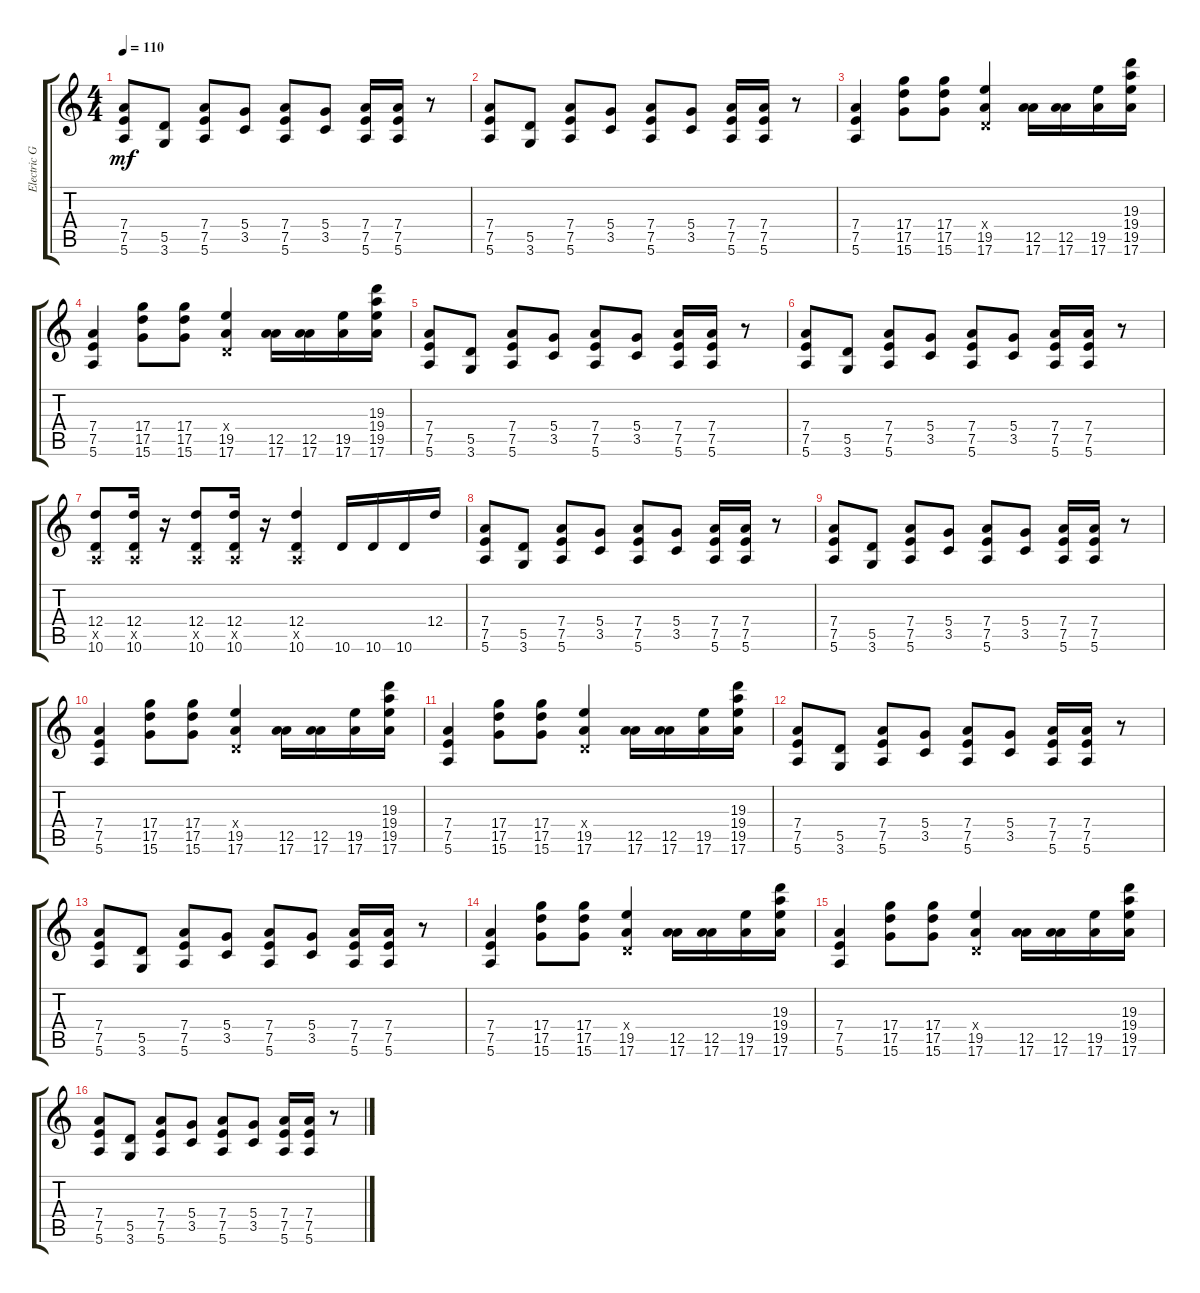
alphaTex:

\track ("Electric Guitar 1" "Electric G") {instrument distortionguitar}
\staff {score tabs}
\tuning (E4 B3 G3 D3 A2 E2) {hide}
\ts (4 4)
\tempo 110
\clef g2
\ks c
(7.4 7.5 5.6).8{dy mf} (5.5 3.6).8 (7.4 7.5 5.6).8 (5.4 3.5).8 (7.4 7.5 5.6).8 (5.4 3.5).8 (7.4 7.5 5.6).16 (7.4 7.5 5.6).16 r.8 |
(7.4 7.5 5.6).8 (5.5 3.6).8 (7.4 7.5 5.6).8 (5.4 3.5).8 (7.4 7.5 5.6).8 (5.4 3.5).8 (7.4 7.5 5.6).16 (7.4 7.5 5.6).16 r.8 |
(7.4 7.5 5.6).4 (17.4 17.5 15.6).8 (17.4 17.5 15.6).8 (0.4{x} 19.5 17.6).4 (12.5 17.6).16 (12.5 17.6).16 (19.5 17.6).16 (19.3 19.4 19.5 17.6).16 |
(7.4 7.5 5.6).4 (17.4 17.5 15.6).8 (17.4 17.5 15.6).8 (0.4{x} 19.5 17.6).4 (12.5 17.6).16 (12.5 17.6).16 (19.5 17.6).16 (19.3 19.4 19.5 17.6).16 |
(7.4 7.5 5.6).8 (5.5 3.6).8 (7.4 7.5 5.6).8 (5.4 3.5).8 (7.4 7.5 5.6).8 (5.4 3.5).8 (7.4 7.5 5.6).16 (7.4 7.5 5.6).16 r.8 |
(7.4 7.5 5.6).8 (5.5 3.6).8 (7.4 7.5 5.6).8 (5.4 3.5).8 (7.4 7.5 5.6).8 (5.4 3.5).8 (7.4 7.5 5.6).16 (7.4 7.5 5.6).16 r.8 |
(12.4 0.5{x} 10.6).8 (12.4 0.5{x} 10.6).16 r.16 (12.4 0.5{x} 10.6).8 (12.4 0.5{x} 10.6).16 r.16 (12.4 0.5{x} 10.6).4 10.6.16 10.6.16 10.6.16 12.4.16 |
(7.4 7.5 5.6).8 (5.5 3.6).8 (7.4 7.5 5.6).8 (5.4 3.5).8 (7.4 7.5 5.6).8 (5.4 3.5).8 (7.4 7.5 5.6).16 (7.4 7.5 5.6).16 r.8 |
(7.4 7.5 5.6).8 (5.5 3.6).8 (7.4 7.5 5.6).8 (5.4 3.5).8 (7.4 7.5 5.6).8 (5.4 3.5).8 (7.4 7.5 5.6).16 (7.4 7.5 5.6).16 r.8 |
(7.4 7.5 5.6).4 (17.4 17.5 15.6).8 (17.4 17.5 15.6).8 (0.4{x} 19.5 17.6).4 (12.5 17.6).16 (12.5 17.6).16 (19.5 17.6).16 (19.3 19.4 19.5 17.6).16 |
(7.4 7.5 5.6).4 (17.4 17.5 15.6).8 (17.4 17.5 15.6).8 (0.4{x} 19.5 17.6).4 (12.5 17.6).16 (12.5 17.6).16 (19.5 17.6).16 (19.3 19.4 19.5 17.6).16 |
(7.4 7.5 5.6).8 (5.5 3.6).8 (7.4 7.5 5.6).8 (5.4 3.5).8 (7.4 7.5 5.6).8 (5.4 3.5).8 (7.4 7.5 5.6).16 (7.4 7.5 5.6).16 r.8 |
(7.4 7.5 5.6).8 (5.5 3.6).8 (7.4 7.5 5.6).8 (5.4 3.5).8 (7.4 7.5 5.6).8 (5.4 3.5).8 (7.4 7.5 5.6).16 (7.4 7.5 5.6).16 r.8 |
(7.4 7.5 5.6).4 (17.4 17.5 15.6).8 (17.4 17.5 15.6).8 (0.4{x} 19.5 17.6).4 (12.5 17.6).16 (12.5 17.6).16 (19.5 17.6).16 (19.3 19.4 19.5 17.6).16 |
(7.4 7.5 5.6).4 (17.4 17.5 15.6).8 (17.4 17.5 15.6).8 (0.4{x} 19.5 17.6).4 (12.5 17.6).16 (12.5 17.6).16 (19.5 17.6).16 (19.3 19.4 19.5 17.6).16 |
(7.4 7.5 5.6).8 (5.5 3.6).8 (7.4 7.5 5.6).8 (5.4 3.5).8 (7.4 7.5 5.6).8 (5.4 3.5).8 (7.4 7.5 5.6).16 (7.4 7.5 5.6).16 r.8
